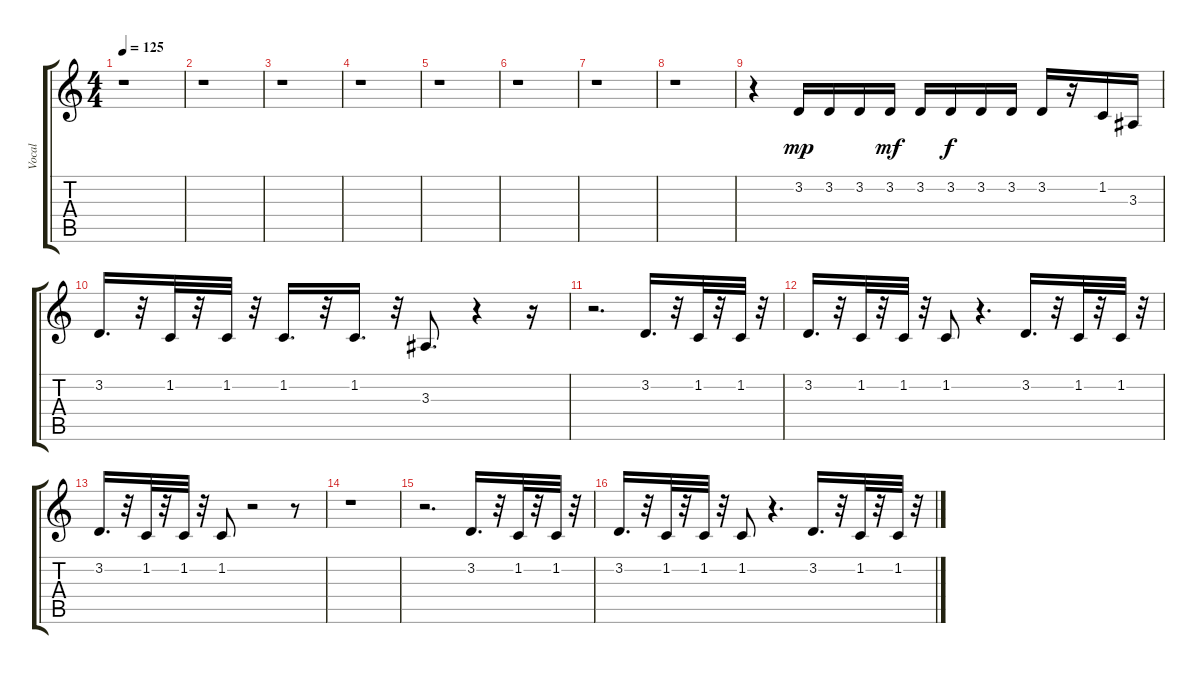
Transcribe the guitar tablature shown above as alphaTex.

\track ("Vocal     " "Vocal     ") {instrument altosax}
\staff {score tabs}
\tuning (E4 B3 G3 D3 A2 E2) {hide}
\ts (4 4)
\tempo 125
\clef g2
\ks c
r.1{dy f} |
r.1 |
r.1 |
r.1 |
r.1 |
r.1 |
r.1 |
r.1 |
r.4 3.2.16{dy mp} 3.2.16 3.2.16 3.2.16{dy mf} 3.2.16 3.2.16{dy f} 3.2.16 3.2.16 3.2.16 r.16 1.2.16 3.3.16 |
3.2.16{d} r.32 1.2.32 r.32 1.2.32 r.32 1.2.16{d} r.32 1.2.16{d} r.32 3.3.8{d} r.4 r.16 |
r.2{d} 3.2.16{d} r.32 1.2.32 r.32 1.2.32 r.32 |
3.2.16{d} r.32 1.2.32 r.32 1.2.32 r.32 1.2.8 r.4{d} 3.2.16{d} r.32 1.2.32 r.32 1.2.32 r.32 |
3.2.16{d} r.32 1.2.32 r.32 1.2.32 r.32 1.2.8 r.2 r.8 |
r.1 |
r.2{d} 3.2.16{d} r.32 1.2.32 r.32 1.2.32 r.32 |
3.2.16{d} r.32 1.2.32 r.32 1.2.32 r.32 1.2.8 r.4{d} 3.2.16{d} r.32 1.2.32 r.32 1.2.32 r.32
